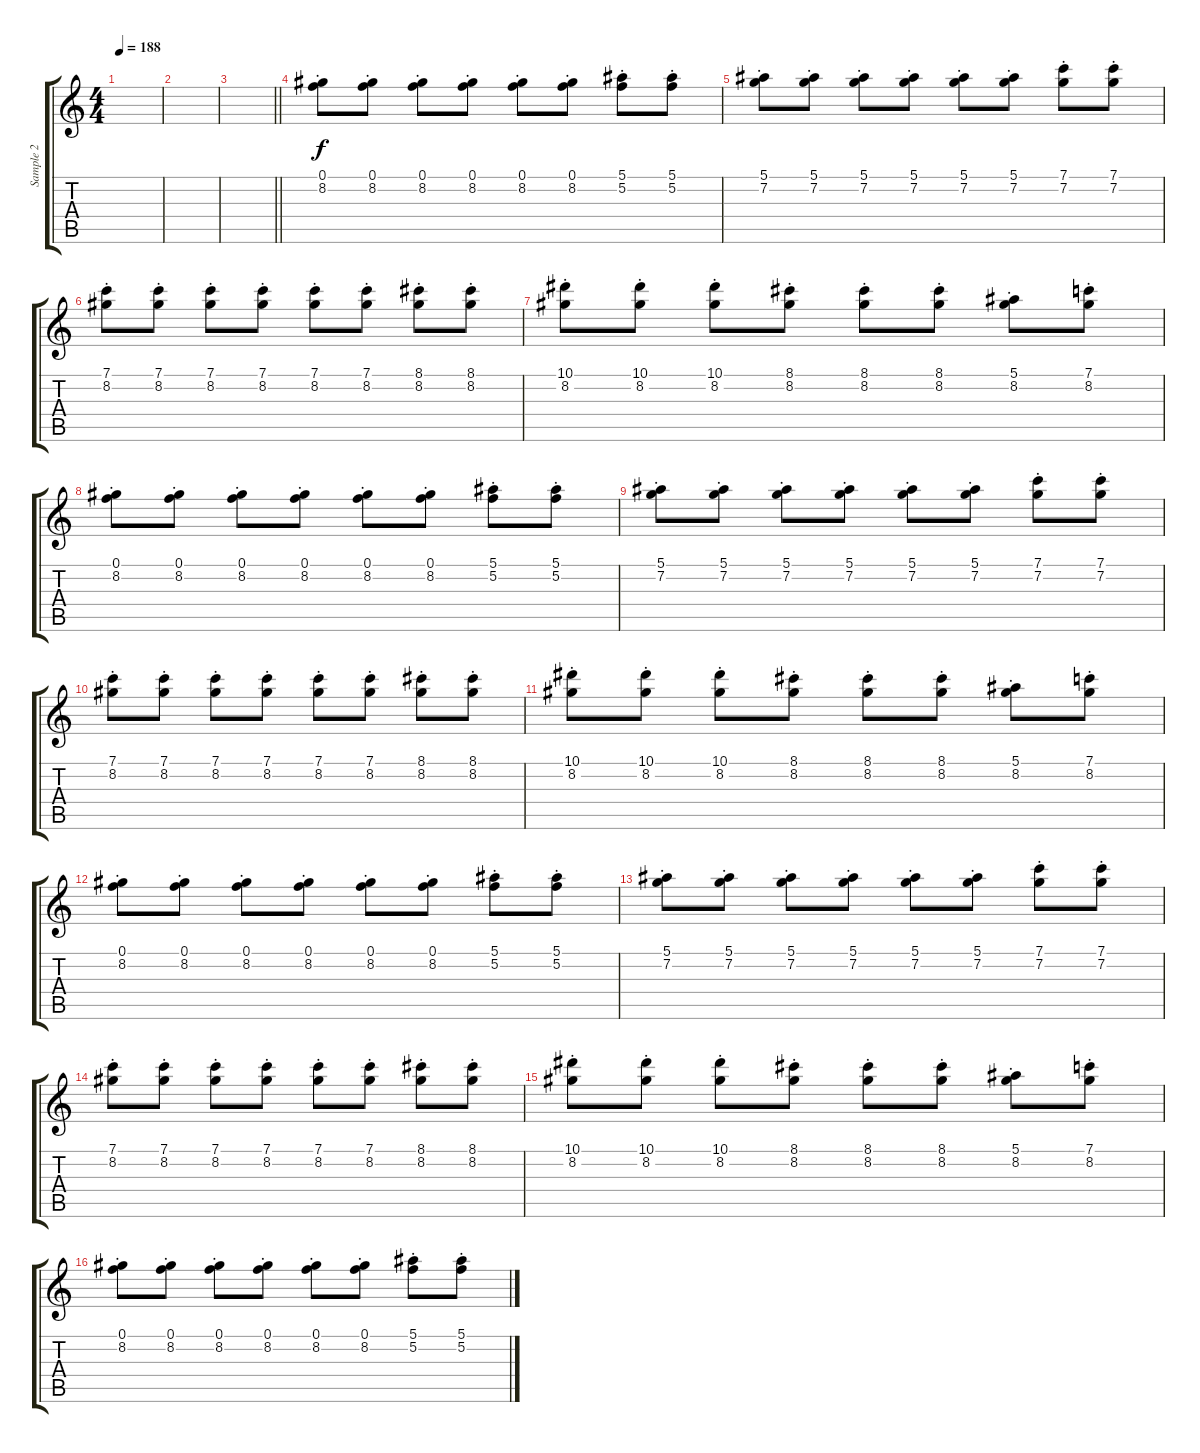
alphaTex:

\track ("Sample 2" "Sample 2") {instrument synthbass1}
\staff {score tabs}
\tuning (F4 C4 Ab3 Eb3 Bb2 F2) {hide}
\ts (4 4)
\tempo 188
\clef g2
\ks c
|
|
\barLineRight lightlight
|
\section ("" " ")
(0.1{st} 8.2).8 (0.1{st} 8.2).8 (0.1{st} 8.2).8 (0.1{st} 8.2).8 (0.1{st} 8.2).8 (0.1{st} 8.2).8 (5.1 5.2{st}).8 (5.1 5.2{st}).8 |
(5.1 7.2{st}).8 (5.1 7.2{st}).8 (5.1 7.2{st}).8 (5.1 7.2{st}).8 (5.1 7.2{st}).8 (5.1 7.2{st}).8 (7.1 7.2{st}).8 (7.1 7.2{st}).8 |
(7.1 8.2{st}).8 (7.1 8.2{st}).8 (7.1 8.2{st}).8 (7.1 8.2{st}).8 (7.1 8.2{st}).8 (7.1 8.2{st}).8 (8.1 8.2{st}).8 (8.1 8.2{st}).8 |
(10.1 8.2{st}).8 (10.1 8.2{st}).8 (10.1 8.2{st}).8 (8.1 8.2{st}).8 (8.1 8.2{st}).8 (8.1 8.2{st}).8 (5.1 8.2{st}).8 (7.1 8.2{st}).8 |
(0.1{st} 8.2).8 (0.1{st} 8.2).8 (0.1{st} 8.2).8 (0.1{st} 8.2).8 (0.1{st} 8.2).8 (0.1{st} 8.2).8 (5.1 5.2{st}).8 (5.1 5.2{st}).8 |
(5.1 7.2{st}).8 (5.1 7.2{st}).8 (5.1 7.2{st}).8 (5.1 7.2{st}).8 (5.1 7.2{st}).8 (5.1 7.2{st}).8 (7.1 7.2{st}).8 (7.1 7.2{st}).8 |
(7.1 8.2{st}).8 (7.1 8.2{st}).8 (7.1 8.2{st}).8 (7.1 8.2{st}).8 (7.1 8.2{st}).8 (7.1 8.2{st}).8 (8.1 8.2{st}).8 (8.1 8.2{st}).8 |
(10.1 8.2{st}).8 (10.1 8.2{st}).8 (10.1 8.2{st}).8 (8.1 8.2{st}).8 (8.1 8.2{st}).8 (8.1 8.2{st}).8 (5.1 8.2{st}).8 (7.1 8.2{st}).8 |
(0.1{st} 8.2).8 (0.1{st} 8.2).8 (0.1{st} 8.2).8 (0.1{st} 8.2).8 (0.1{st} 8.2).8 (0.1{st} 8.2).8 (5.1 5.2{st}).8 (5.1 5.2{st}).8 |
(5.1 7.2{st}).8 (5.1 7.2{st}).8 (5.1 7.2{st}).8 (5.1 7.2{st}).8 (5.1 7.2{st}).8 (5.1 7.2{st}).8 (7.1 7.2{st}).8 (7.1 7.2{st}).8 |
(7.1 8.2{st}).8 (7.1 8.2{st}).8 (7.1 8.2{st}).8 (7.1 8.2{st}).8 (7.1 8.2{st}).8 (7.1 8.2{st}).8 (8.1 8.2{st}).8 (8.1 8.2{st}).8 |
(10.1 8.2{st}).8 (10.1 8.2{st}).8 (10.1 8.2{st}).8 (8.1 8.2{st}).8 (8.1 8.2{st}).8 (8.1 8.2{st}).8 (5.1 8.2{st}).8 (7.1 8.2{st}).8 |
(0.1{st} 8.2).8 (0.1{st} 8.2).8 (0.1{st} 8.2).8 (0.1{st} 8.2).8 (0.1{st} 8.2).8 (0.1{st} 8.2).8 (5.1 5.2{st}).8 (5.1 5.2{st}).8
